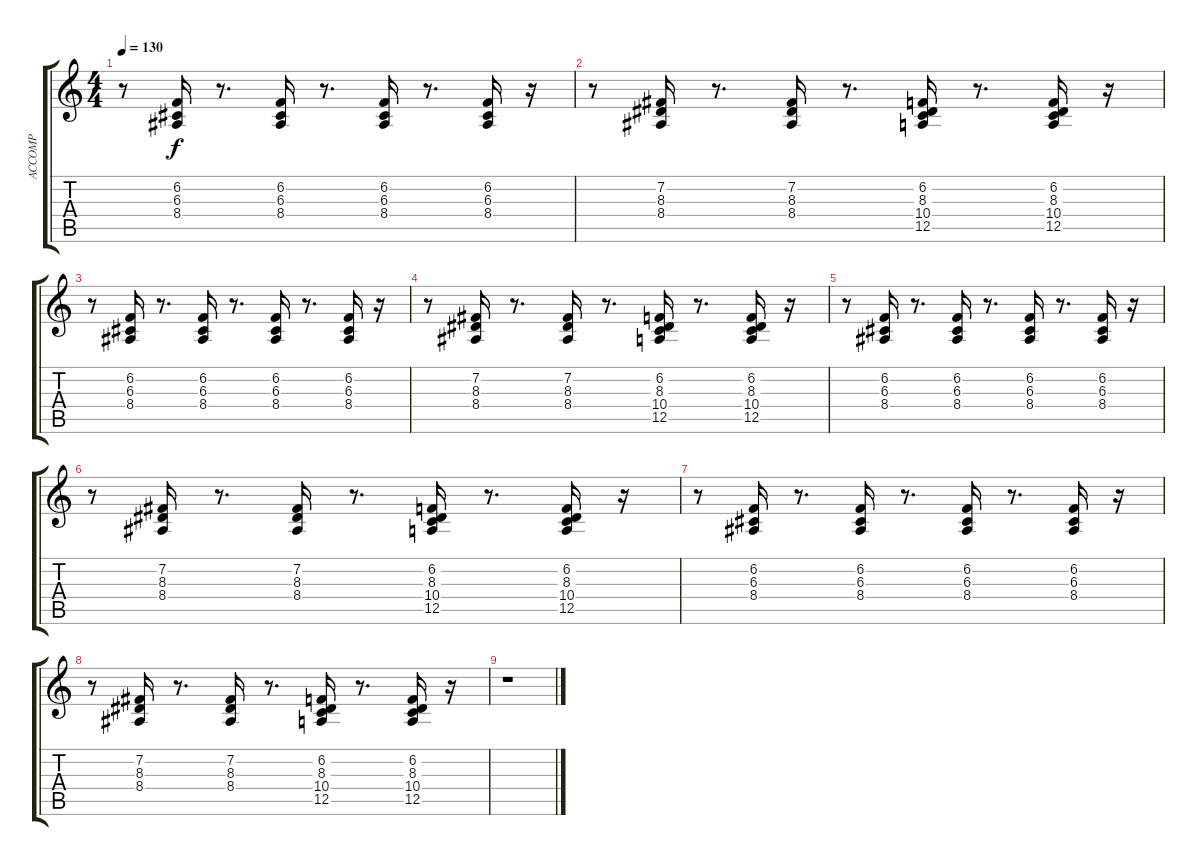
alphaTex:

\track ("ACCOMP" "ACCOMP") {instrument electricpiano2}
\staff {score tabs}
\tuning (E4 B3 G3 D3 A2 E2) {hide}
\ts (4 4)
\tempo 130
\clef g2
\ks c
r.8{dy f} (6.2 6.3 8.4).16 r.8{d} (6.2 6.3 8.4).16 r.8{d} (6.2 6.3 8.4).16 r.8{d} (6.2 6.3 8.4).16 r.16 |
r.8 (7.2 8.3 8.4).16 r.8{d} (7.2 8.3 8.4).16 r.8{d} (6.2 8.3 10.4 12.5).16 r.8{d} (6.2 8.3 10.4 12.5).16 r.16 |
r.8 (6.2 6.3 8.4).16 r.8{d} (6.2 6.3 8.4).16 r.8{d} (6.2 6.3 8.4).16 r.8{d} (6.2 6.3 8.4).16 r.16 |
r.8 (7.2 8.3 8.4).16 r.8{d} (7.2 8.3 8.4).16 r.8{d} (6.2 8.3 10.4 12.5).16 r.8{d} (6.2 8.3 10.4 12.5).16 r.16 |
r.8 (6.2 6.3 8.4).16 r.8{d} (6.2 6.3 8.4).16 r.8{d} (6.2 6.3 8.4).16 r.8{d} (6.2 6.3 8.4).16 r.16 |
r.8 (7.2 8.3 8.4).16 r.8{d} (7.2 8.3 8.4).16 r.8{d} (6.2 8.3 10.4 12.5).16 r.8{d} (6.2 8.3 10.4 12.5).16 r.16 |
r.8 (6.2 6.3 8.4).16 r.8{d} (6.2 6.3 8.4).16 r.8{d} (6.2 6.3 8.4).16 r.8{d} (6.2 6.3 8.4).16 r.16 |
r.8 (7.2 8.3 8.4).16 r.8{d} (7.2 8.3 8.4).16 r.8{d} (6.2 8.3 10.4 12.5).16 r.8{d} (6.2 8.3 10.4 12.5).16 r.16 |
r.1
